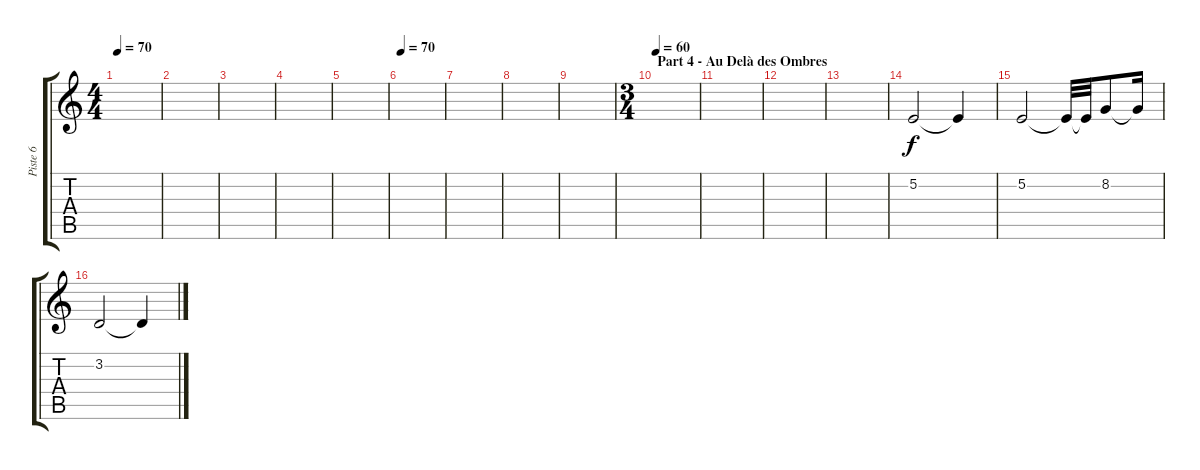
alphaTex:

\track ("Piste 6" "Piste 6") {instrument synthstrings1}
\staff {score tabs}
\tuning (E4 B3 G3 D3 A2 E2) {hide}
\ts (4 4)
\tempo 70
\clef g2
\ks c
|
|
|
|
|
\tempo 70
|
|
|
|
\ts (3 4)
\section ("" "Part 4 - Au Delà des Ombres")
\tempo 60
|
|
|
|
5.2.2{volume 9} 5.2{t}.4 |
5.2.2 5.2{t}.32 5.2{t}.32 8.2.8 8.2{t}.16 |
3.2.2 3.2{t}.4
